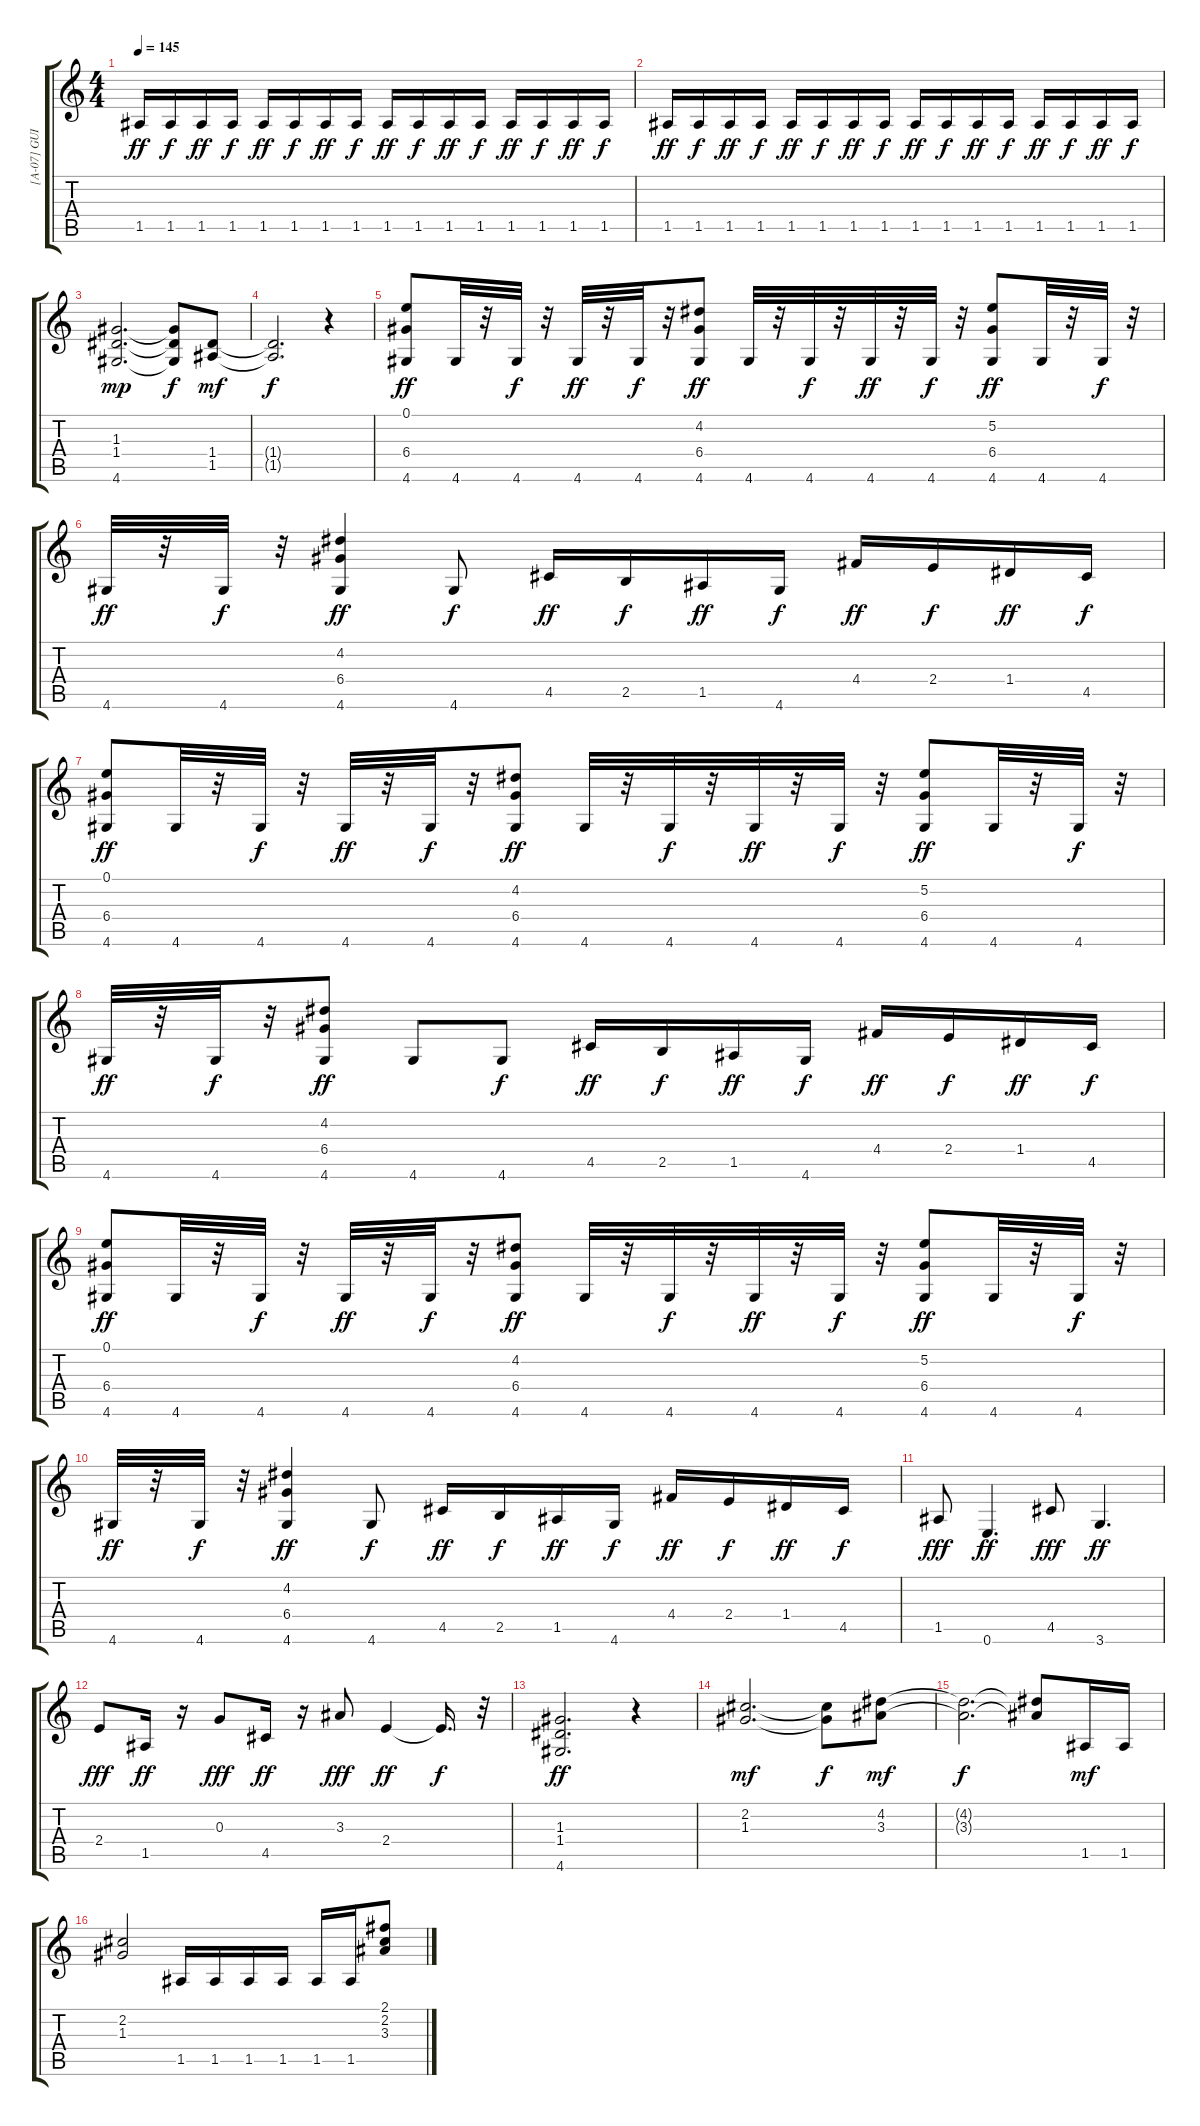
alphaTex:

\track ("[A-07] GUITAR 2" "[A-07] GUI") {instrument distortionguitar}
\staff {score tabs}
\tuning (E4 B3 G3 D3 A2 E2) {hide}
\ts (4 4)
\tempo 145
\clef g2
\ks c
1.5.16{dy ff} 1.5.16{dy f} 1.5.16{dy ff} 1.5.16{dy f} 1.5.16{dy ff} 1.5.16{dy f} 1.5.16{dy ff} 1.5.16{dy f} 1.5.16{dy ff} 1.5.16{dy f} 1.5.16{dy ff} 1.5.16{dy f} 1.5.16{dy ff} 1.5.16{dy f} 1.5.16{dy ff} 1.5.16{dy f} |
1.5.16{dy ff} 1.5.16{dy f} 1.5.16{dy ff} 1.5.16{dy f} 1.5.16{dy ff} 1.5.16{dy f} 1.5.16{dy ff} 1.5.16{dy f} 1.5.16{dy ff} 1.5.16{dy f} 1.5.16{dy ff} 1.5.16{dy f} 1.5.16{dy ff} 1.5.16{dy f} 1.5.16{dy ff} 1.5.16{dy f} |
(1.3 1.4 4.6).2{d dy mp} (1.3{t} 1.4{t} 4.6{t}).8{dy f} (1.4 1.5).8{dy mf} |
(1.4{t} 1.5{t}).2{d dy f} r.4 |
(0.1 6.4 4.6).8{dy ff} 4.6.32 r.32 4.6.32{dy f} r.32 4.6.32{dy ff} r.32 4.6.32{dy f} r.32 (4.2 6.4 4.6).8{dy ff} 4.6.32 r.32 4.6.32{dy f} r.32 4.6.32{dy ff} r.32 4.6.32{dy f} r.32 (5.2 6.4 4.6).8{dy ff} 4.6.32 r.32 4.6.32{dy f} r.32 |
4.6.32{dy ff} r.32 4.6.32{dy f} r.32 (4.2 6.4 4.6).4{dy ff} 4.6.8{dy f} 4.5.16{dy ff} 2.5.16{dy f} 1.5.16{dy ff} 4.6.16{dy f} 4.4.16{dy ff} 2.4.16{dy f} 1.4.16{dy ff} 4.5.16{dy f} |
(0.1 6.4 4.6).8{dy ff} 4.6.32 r.32 4.6.32{dy f} r.32 4.6.32{dy ff} r.32 4.6.32{dy f} r.32 (4.2 6.4 4.6).8{dy ff} 4.6.32 r.32 4.6.32{dy f} r.32 4.6.32{dy ff} r.32 4.6.32{dy f} r.32 (5.2 6.4 4.6).8{dy ff} 4.6.32 r.32 4.6.32{dy f} r.32 |
4.6.32{dy ff} r.32 4.6.32{dy f} r.32 (4.2 6.4 4.6).8{dy ff} 4.6.8 4.6.8{dy f} 4.5.16{dy ff} 2.5.16{dy f} 1.5.16{dy ff} 4.6.16{dy f} 4.4.16{dy ff} 2.4.16{dy f} 1.4.16{dy ff} 4.5.16{dy f} |
(0.1 6.4 4.6).8{dy ff} 4.6.32 r.32 4.6.32{dy f} r.32 4.6.32{dy ff} r.32 4.6.32{dy f} r.32 (4.2 6.4 4.6).8{dy ff} 4.6.32 r.32 4.6.32{dy f} r.32 4.6.32{dy ff} r.32 4.6.32{dy f} r.32 (5.2 6.4 4.6).8{dy ff} 4.6.32 r.32 4.6.32{dy f} r.32 |
4.6.32{dy ff} r.32 4.6.32{dy f} r.32 (4.2 6.4 4.6).4{dy ff} 4.6.8{dy f} 4.5.16{dy ff} 2.5.16{dy f} 1.5.16{dy ff} 4.6.16{dy f} 4.4.16{dy ff} 2.4.16{dy f} 1.4.16{dy ff} 4.5.16{dy f} |
1.5.8{dy fff} 0.6.4{d dy ff} 4.5.8{dy fff} 3.6.4{d dy ff} |
2.4.8{dy fff} 1.5.16{dy ff} r.16 0.3.8{dy fff} 4.5.16{dy ff} r.16 3.3.8{dy fff} 2.4.4{dy ff} 2.4{t}.16{d dy f} r.32 |
(1.3 1.4 4.6).2{d dy ff} r.4 |
(2.2 1.3).2{d dy mf} (2.2{t} 1.3{t}).8{dy f} (4.2 3.3).8{dy mf} |
(4.2{t} 3.3{t}).2{d dy f} (4.2{t} 3.3{t}).8 1.5.16{dy mf} 1.5.16 |
(2.2 1.3).2 1.5.16 1.5.16 1.5.16 1.5.16 1.5.16 1.5.16 (2.1 2.2 3.3).8
